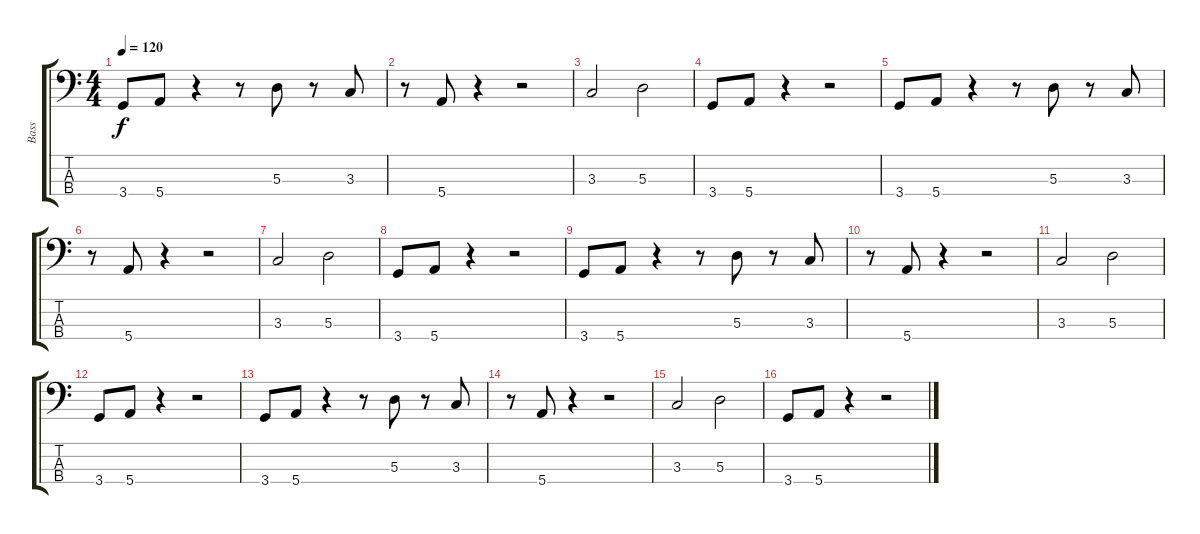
\track ("Bass" "Bass") {instrument electricbassfinger}
\staff {score tabs}
\tuning (G2 D2 A1 E1) {hide}
\ts (4 4)
\tempo 120
\clef f4
\ks c
3.4.8{dy f instrument electricbassfinger} 5.4.8 r.4 r.8 5.3.8 r.8 3.3.8 |
r.8 5.4.8 r.4 r.2 |
3.3.2 5.3.2 |
3.4.8 5.4.8 r.4 r.2 |
3.4.8 5.4.8 r.4 r.8 5.3.8 r.8 3.3.8 |
r.8 5.4.8 r.4 r.2 |
3.3.2 5.3.2 |
3.4.8 5.4.8 r.4 r.2 |
3.4.8 5.4.8 r.4 r.8 5.3.8 r.8 3.3.8 |
r.8 5.4.8 r.4 r.2 |
3.3.2 5.3.2 |
3.4.8 5.4.8 r.4 r.2 |
3.4.8 5.4.8 r.4 r.8 5.3.8 r.8 3.3.8 |
r.8 5.4.8 r.4 r.2 |
3.3.2 5.3.2 |
3.4.8 5.4.8 r.4 r.2
